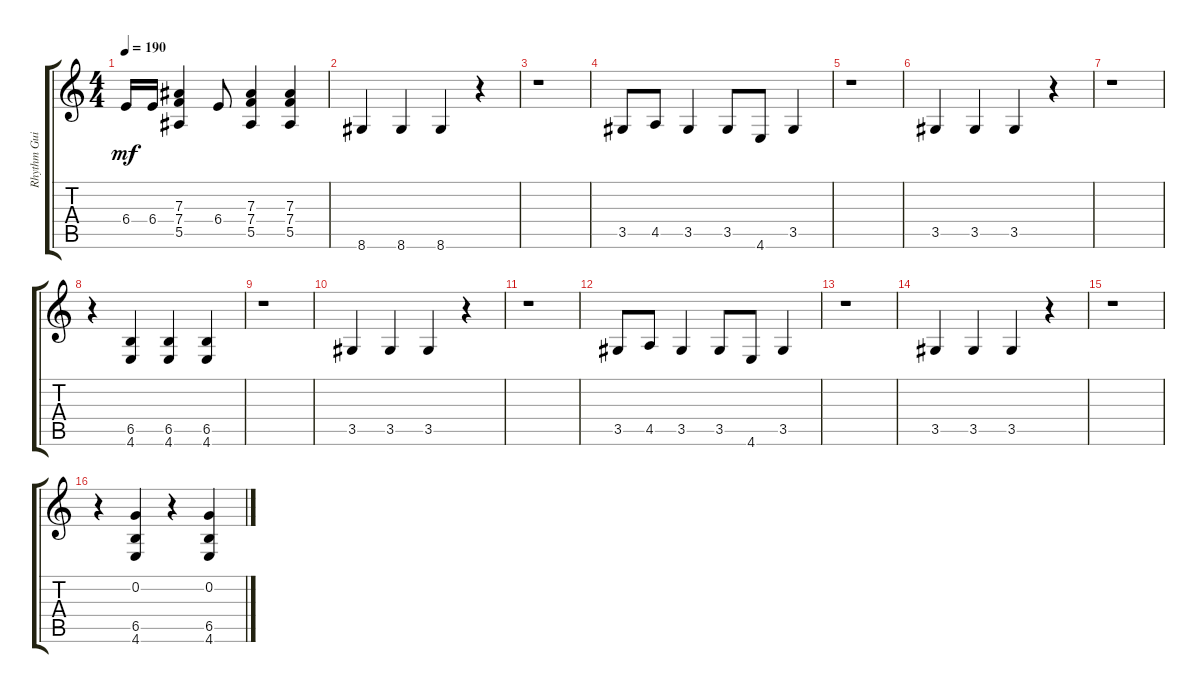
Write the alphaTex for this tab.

\track ("Rhythm Guitar" "Rhythm Gui") {instrument distortionguitar}
\staff {score tabs}
\tuning (C4 G3 Eb3 Bb2 F2 C2) {hide}
\ts (4 4)
\tempo 190
\clef g2
\ks c
6.4.16{dy mf} 6.4.16 (7.3 7.4 5.5).4 6.4.8 (7.3 7.4 5.5).4 (7.3 7.4 5.5).4 |
8.6.4 8.6.4 8.6.4 r.4 |
r.1 |
3.5.8 4.5.8 3.5.4 3.5.8 4.6.8 3.5.4 |
r.1 |
3.5.4 3.5.4 3.5.4 r.4 |
r.1 |
r.4 (6.5 4.6).4 (6.5 4.6).4 (6.5 4.6).4 |
r.1 |
3.5.4 3.5.4 3.5.4 r.4 |
r.1 |
3.5.8 4.5.8 3.5.4 3.5.8 4.6.8 3.5.4 |
r.1 |
3.5.4 3.5.4 3.5.4 r.4 |
r.1 |
r.4 (0.2 6.5 4.6).4 r.4 (0.2 6.5 4.6).4
